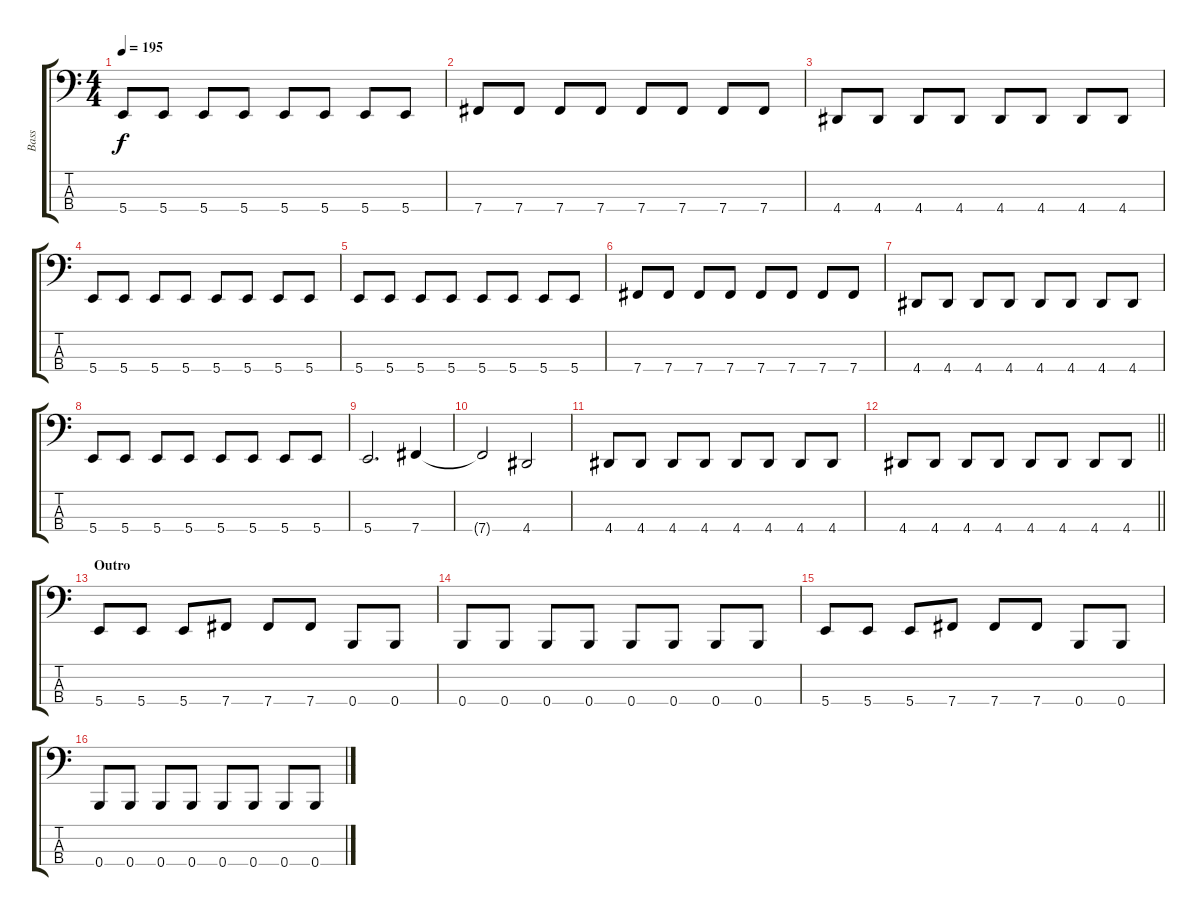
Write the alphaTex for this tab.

\track ("Bass" "Bass") {instrument electricbasspick}
\staff {score tabs}
\tuning (E2 B1 Gb1 B0) {hide}
\ts (4 4)
\tempo 195
\clef f4
\ks c
5.4.8{dy f} 5.4.8 5.4.8 5.4.8 5.4.8 5.4.8 5.4.8 5.4.8 |
7.4.8 7.4.8 7.4.8 7.4.8 7.4.8 7.4.8 7.4.8 7.4.8 |
4.4.8 4.4.8 4.4.8 4.4.8 4.4.8 4.4.8 4.4.8 4.4.8 |
5.4.8 5.4.8 5.4.8 5.4.8 5.4.8 5.4.8 5.4.8 5.4.8 |
5.4.8 5.4.8 5.4.8 5.4.8 5.4.8 5.4.8 5.4.8 5.4.8 |
7.4.8 7.4.8 7.4.8 7.4.8 7.4.8 7.4.8 7.4.8 7.4.8 |
4.4.8 4.4.8 4.4.8 4.4.8 4.4.8 4.4.8 4.4.8 4.4.8 |
5.4.8 5.4.8 5.4.8 5.4.8 5.4.8 5.4.8 5.4.8 5.4.8 |
5.4.2{d} 7.4.4 |
7.4{t}.2 4.4.2 |
4.4.8{volume 6} 4.4.8{volume 13} 4.4.8 4.4.8 4.4.8 4.4.8 4.4.8 4.4.8 |
\barLineRight lightlight
4.4.8 4.4.8 4.4.8 4.4.8 4.4.8 4.4.8 4.4.8 4.4.8 |
\section ("" "Outro")
5.4.8 5.4.8 5.4.8 7.4.8 7.4.8 7.4.8 0.4.8 0.4.8 |
0.4.8 0.4.8 0.4.8 0.4.8 0.4.8 0.4.8 0.4.8 0.4.8 |
5.4.8 5.4.8 5.4.8 7.4.8 7.4.8 7.4.8 0.4.8 0.4.8 |
0.4.8 0.4.8 0.4.8 0.4.8 0.4.8 0.4.8 0.4.8 0.4.8
